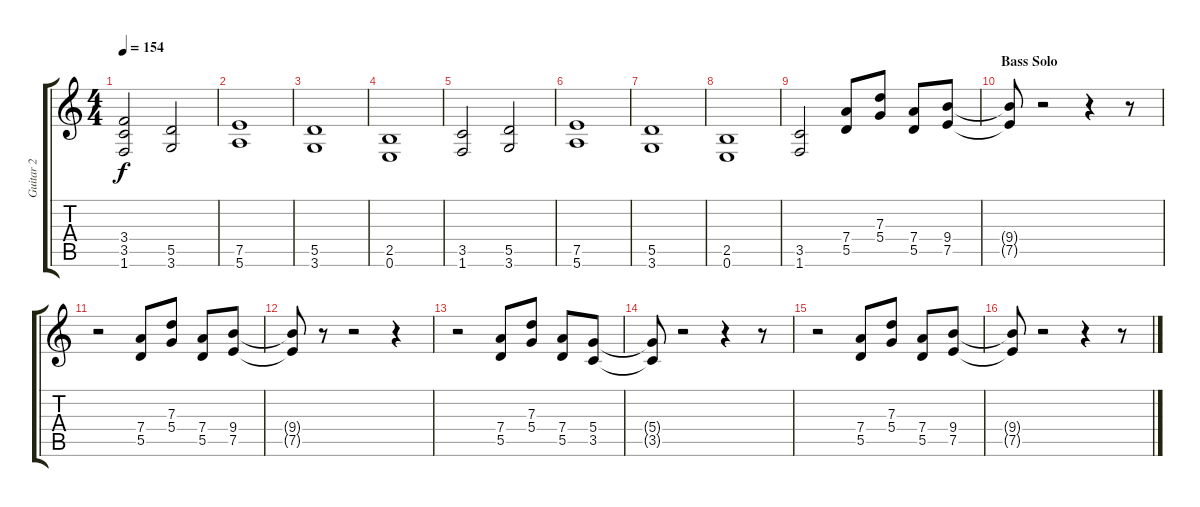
\track ("Guitar 2" "Guitar 2") {instrument distortionguitar}
\staff {score tabs}
\tuning (E4 B3 G3 D3 A2 E2) {hide}
\ts (4 4)
\tempo 154
\clef g2
\ks c
(3.4 3.5 1.6).2{dy f} (5.5 3.6).2 |
(7.5 5.6).1 |
(5.5 3.6).1 |
(2.5 0.6).1 |
(3.5 1.6).2 (5.5 3.6).2 |
(7.5 5.6).1 |
(5.5 3.6).1 |
(2.5 0.6).1 |
(3.5 1.6).2 (7.4 5.5).8 (7.3 5.4).8 (7.4 5.5).8 (9.4 7.5).8 |
\section ("" "Bass Solo")
(9.4{t} 7.5{t}).8 r.2 r.4 r.8 |
r.2 (7.4 5.5).8 (7.3 5.4).8 (7.4 5.5).8 (9.4 7.5).8 |
(9.4{t} 7.5{t}).8 r.8 r.2 r.4 |
r.2 (7.4 5.5).8 (7.3 5.4).8 (7.4 5.5).8 (5.4 3.5).8 |
(5.4{t} 3.5{t}).8 r.2 r.4 r.8 |
r.2 (7.4 5.5).8 (7.3 5.4).8 (7.4 5.5).8 (9.4 7.5).8 |
(9.4{t} 7.5{t}).8 r.2 r.4 r.8
